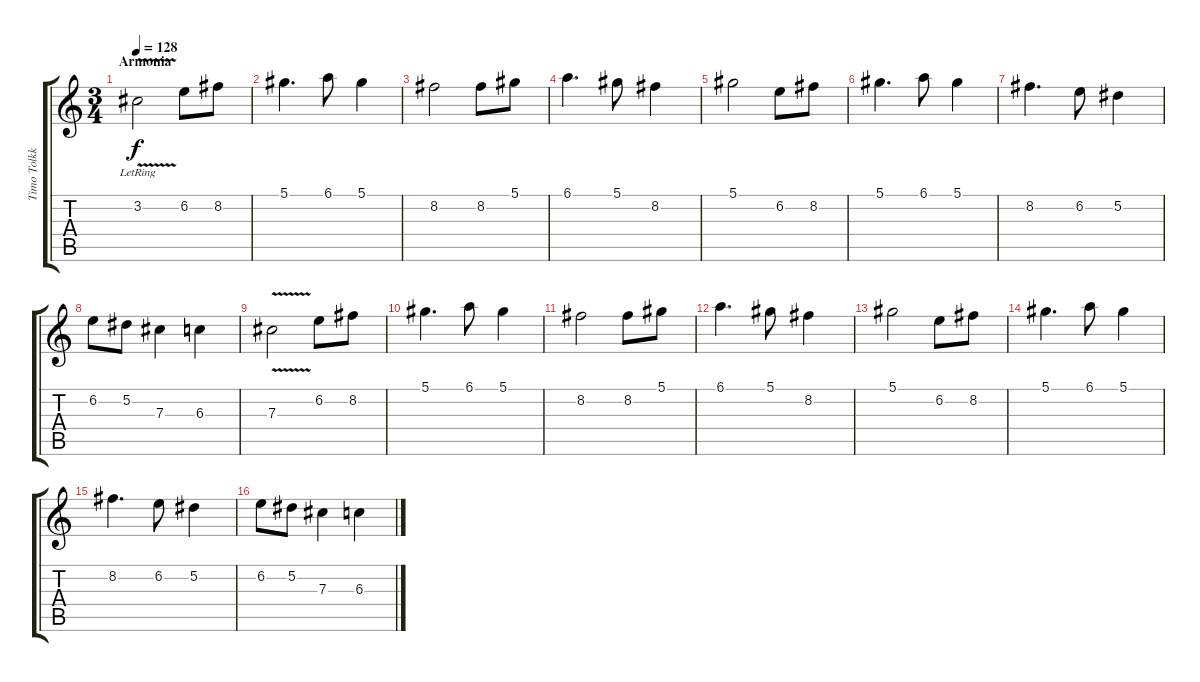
\track ("Timo Tolkki" "Timo Tolkk") {instrument acousticguitarsteel}
\staff {score tabs}
\tuning (Eb4 Bb3 Gb3 Db3 Ab2 Eb2) {hide}
\ts (3 4)
\section ("" "Armonia")
\tempo 128
\clef g2
\ks c
3.2{v lr}.2{dy f} 6.2.8{volume 13} 8.2.8 |
5.1.4{d volume 13} 6.1.8 5.1.4 |
8.2.2 8.2.8 5.1.8 |
6.1.4{d} 5.1.8 8.2.4 |
5.1.2 6.2.8 8.2.8 |
5.1.4{d} 6.1.8 5.1.4 |
8.2.4{d} 6.2.8 5.2.4 |
6.2.8 5.2.8 7.3.4 6.3.4 |
7.3{v}.2 6.2.8 8.2.8 |
5.1.4{d} 6.1.8 5.1.4 |
8.2.2 8.2.8 5.1.8 |
6.1.4{d} 5.1.8 8.2.4 |
5.1.2 6.2.8 8.2.8 |
5.1.4{d} 6.1.8 5.1.4 |
8.2.4{d} 6.2.8 5.2.4 |
6.2.8 5.2.8 7.3.4 6.3.4
